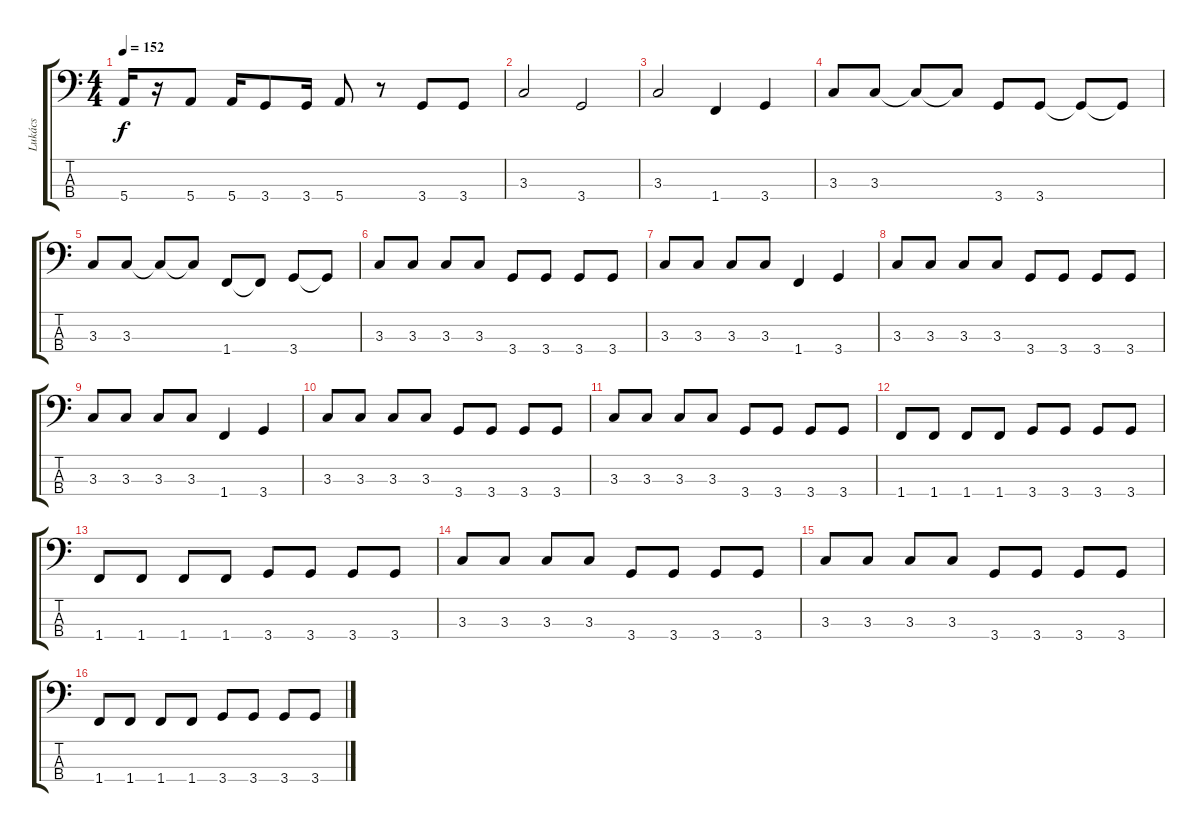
\track ("Lukács" "Lukács") {instrument electricbasspick}
\staff {score tabs}
\tuning (G2 D2 A1 E1) {hide}
\ts (4 4)
\tempo 152
\clef f4
\ks c
5.4{t}.16{dy f} r.16 5.4.8 5.4.16 3.4.8 3.4.16 5.4.8 r.8 3.4.8 3.4.8 |
3.3.2 3.4.2 |
3.3.2 1.4.4 3.4.4 |
3.3.8 3.3.8 3.3{t}.8 3.3{t}.8 3.4.8 3.4.8 3.4{t}.8 3.4{t}.8 |
3.3.8 3.3.8 3.3{t}.8 3.3{t}.8 1.4.8 1.4{t}.8 3.4.8 3.4{t}.8 |
3.3.8 3.3.8 3.3.8 3.3.8 3.4.8 3.4.8 3.4.8 3.4.8 |
3.3.8 3.3.8 3.3.8 3.3.8 1.4.4 3.4.4 |
3.3.8 3.3.8 3.3.8 3.3.8 3.4.8 3.4.8 3.4.8 3.4.8 |
3.3.8 3.3.8 3.3.8 3.3.8 1.4.4 3.4.4 |
3.3.8 3.3.8 3.3.8 3.3.8 3.4.8 3.4.8 3.4.8 3.4.8 |
3.3.8 3.3.8 3.3.8 3.3.8 3.4.8 3.4.8 3.4.8 3.4.8 |
1.4.8 1.4.8 1.4.8 1.4.8 3.4.8 3.4.8 3.4.8 3.4.8 |
1.4.8 1.4.8 1.4.8 1.4.8 3.4.8 3.4.8 3.4.8 3.4.8 |
3.3.8 3.3.8 3.3.8 3.3.8 3.4.8 3.4.8 3.4.8 3.4.8 |
3.3.8 3.3.8 3.3.8 3.3.8 3.4.8 3.4.8 3.4.8 3.4.8 |
1.4.8 1.4.8 1.4.8 1.4.8 3.4.8 3.4.8 3.4.8 3.4.8
